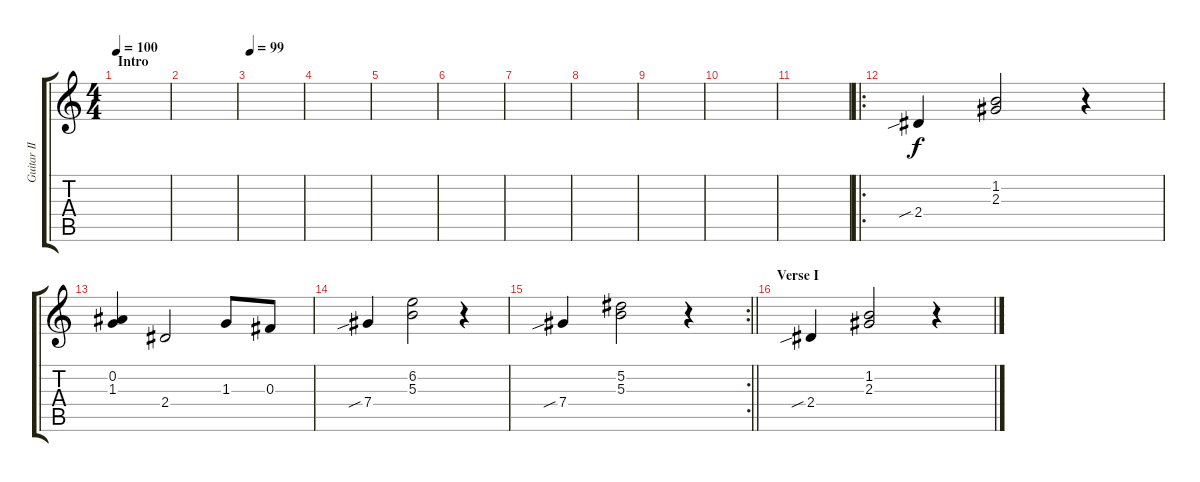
\track ("Guitar II" "Guitar II") {instrument electricguitarclean}
\staff {score tabs}
\tuning (Eb4 Bb3 Gb3 Db3 Ab2 Db2) {hide}
\ts (4 4)
\section ("" "Intro")
\tempo 100
\tempo 80
\tempo 100
\clef g2
\ks c
|
|
\tempo 99
|
|
|
|
|
|
|
|
|
\ro
2.4{sib}.4 (1.2 2.3).2 r.4 |
(0.2 1.3).4 2.4.2 1.3.8 0.3.8 |
7.4{sib}.4 (6.2 5.3).2 r.4 |
\rc 2
\barLineRight lightlight
7.4{sib}.4 (5.2 5.3).2 r.4 |
\section ("" "Verse I")
2.4{sib}.4 (1.2 2.3).2 r.4
